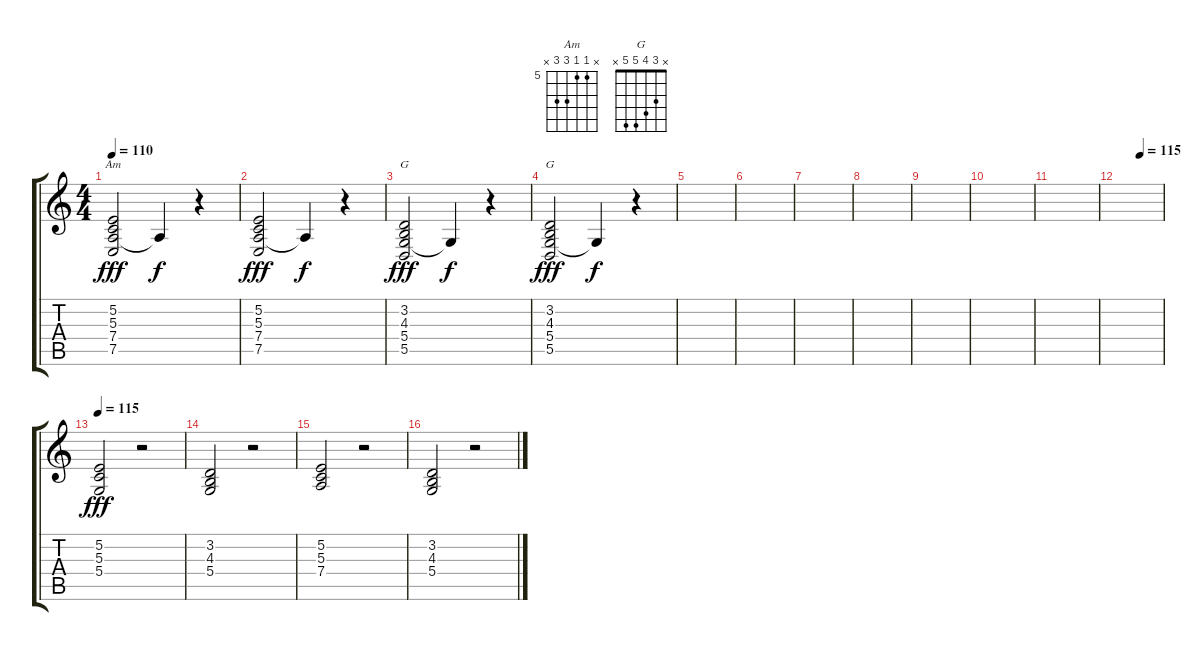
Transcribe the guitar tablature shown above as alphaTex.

\track "" {instrument acousticgrandpiano}
\staff {score tabs}
\tuning (E4 B3 G3 D3 A2 E2) {hide}
\chord ("Am" x 5 5 7 7 x) {firstfret 5}
\chord ("G" x 3 4 5 x x)
\chord ("G" x 3 4 5 5 x)
\ts (4 4)
\tempo 110
\clef g2
\ks c
(5.2 5.3 7.4 7.5).2{ch "Am" dy fff} 7.4{t}.4{dy f} r.4 |
(5.2 5.3 7.4 7.5).2{dy fff} 7.4{t}.4{dy f} r.4 |
(3.2 4.3 5.4 5.5).2{ch "G" dy fff} 5.4{t}.4{dy f} r.4 |
(3.2 4.3 5.4 5.5).2{ch "G" dy fff} 5.4{t}.4{dy f} r.4 |
|
|
|
|
|
|
|
\tempo (115 0.5)
|
\tempo 115
(5.2 5.3 5.4).2{dy fff} r.2 |
(3.2 4.3 5.4).2 r.2 |
(5.2 5.3 7.4).2 r.2 |
(3.2 4.3 5.4).2 r.2
